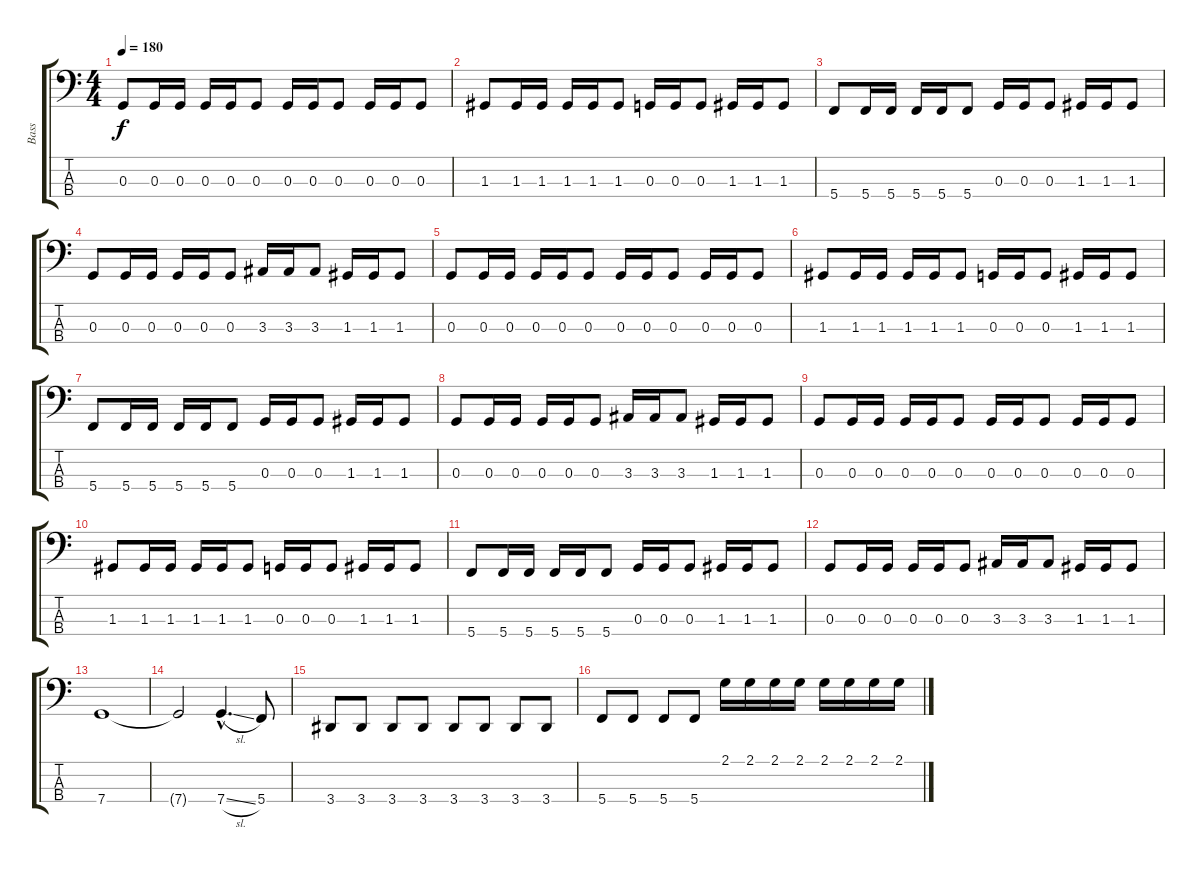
\track ("Bass" "Bass") {instrument electricbasspick}
\staff {score tabs}
\tuning (F2 C2 G1 C1) {hide}
\ts (4 4)
\tempo 180
\clef f4
\ks c
0.3.8{dy f} 0.3.16 0.3.16 0.3.16 0.3.16 0.3.8 0.3.16 0.3.16 0.3.8 0.3.16 0.3.16 0.3.8 |
1.3.8 1.3.16 1.3.16 1.3.16 1.3.16 1.3.8 0.3.16 0.3.16 0.3.8 1.3.16 1.3.16 1.3.8 |
5.4.8 5.4.16 5.4.16 5.4.16 5.4.16 5.4.8 0.3.16 0.3.16 0.3.8 1.3.16 1.3.16 1.3.8 |
0.3.8 0.3.16 0.3.16 0.3.16 0.3.16 0.3.8 3.3.16 3.3.16 3.3.8 1.3.16 1.3.16 1.3.8 |
0.3.8 0.3.16 0.3.16 0.3.16 0.3.16 0.3.8 0.3.16 0.3.16 0.3.8 0.3.16 0.3.16 0.3.8 |
1.3.8 1.3.16 1.3.16 1.3.16 1.3.16 1.3.8 0.3.16 0.3.16 0.3.8 1.3.16 1.3.16 1.3.8 |
5.4.8 5.4.16 5.4.16 5.4.16 5.4.16 5.4.8 0.3.16 0.3.16 0.3.8 1.3.16 1.3.16 1.3.8 |
0.3.8 0.3.16 0.3.16 0.3.16 0.3.16 0.3.8 3.3.16 3.3.16 3.3.8 1.3.16 1.3.16 1.3.8 |
0.3.8 0.3.16 0.3.16 0.3.16 0.3.16 0.3.8 0.3.16 0.3.16 0.3.8 0.3.16 0.3.16 0.3.8 |
1.3.8 1.3.16 1.3.16 1.3.16 1.3.16 1.3.8 0.3.16 0.3.16 0.3.8 1.3.16 1.3.16 1.3.8 |
5.4.8 5.4.16 5.4.16 5.4.16 5.4.16 5.4.8 0.3.16 0.3.16 0.3.8 1.3.16 1.3.16 1.3.8 |
0.3.8 0.3.16 0.3.16 0.3.16 0.3.16 0.3.8 3.3.16 3.3.16 3.3.8 1.3.16 1.3.16 1.3.8 |
7.4.1 |
7.4{t}.2 7.4{sl hac}.4{d} 5.4.8 |
3.4.8 3.4.8 3.4.8 3.4.8 3.4.8 3.4.8 3.4.8 3.4.8 |
5.4.8 5.4.8 5.4.8 5.4.8 2.1.16 2.1.16 2.1.16 2.1.16 2.1.16 2.1.16 2.1.16 2.1.16
